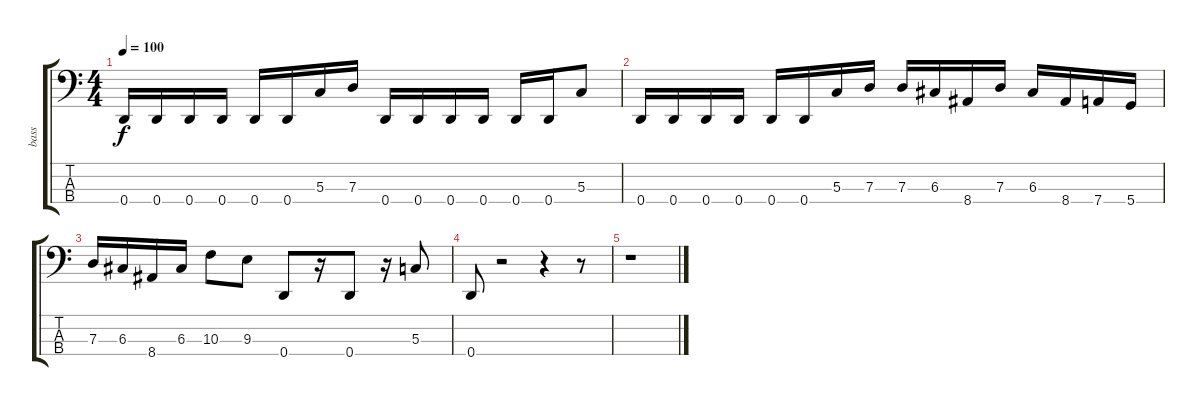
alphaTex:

\track ("bass" "bass") {instrument electricbassfinger}
\staff {score tabs}
\tuning (F2 C2 G1 D1) {hide}
\ts (4 4)
\tempo 100
\clef f4
\ks c
0.4.16{dy f} 0.4.16 0.4.16 0.4.16 0.4.16 0.4.16 5.3.16 7.3.16 0.4.16 0.4.16 0.4.16 0.4.16 0.4.16 0.4.16 5.3.8 |
0.4.16 0.4.16 0.4.16 0.4.16 0.4.16 0.4.16 5.3.16 7.3.16 7.3.16 6.3.16 8.4.16 7.3.16 6.3.16 8.4.16 7.4.16 5.4.16 |
7.3.16 6.3.16 8.4.16 6.3.16 10.3.8 9.3.8 0.4.8 r.16 0.4.8 r.16 5.3.8 |
0.4.8 r.2 r.4 r.8 |
r.1
